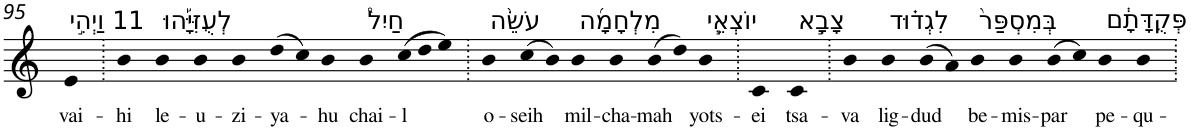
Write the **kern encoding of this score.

**kern	**text
*part1	*part1
*staff1	*staff1
*I"Piano	*
*I'Pno	*
!!LO:PB:g=z
*clefG2	*
*k[]	*
=95	=95
!LO:TX:a:t=11 וַיְהִ֣י	!
!	!LO:LY:b
4e	vai-
=96.	=96.
!	!LO:LY:b
4b	-hi
!LO:TX:a:t=לְעֻזִּיָּ֡הוּ	!
!	!LO:LY:b
4b	le-
!	!LO:LY:b
4b	-u-
!	!LO:LY:b
4b	-zi-
!	!LO:LY:b
(>8dd	-ya-
8cc)	.
!	!LO:LY:b
4b	-hu
!LO:TX:a:t=חַיִל֩	!
!	!LO:LY:b
4b	chai-
*Xtuplet	*
!	!LO:LY:b
(>12cc	-l
12dd	.
12ee)	.
=97.	=97.
!LO:TX:a:t=עֹשֵׂ֨ה	!
!	!LO:LY:b
4b	o-
!	!LO:LY:b
(>8cc	-seih
8b)	.
!LO:TX:a:t=מִלְחָמָ֜ה	!
!	!LO:LY:b
4b	mil-
!	!LO:LY:b
4b	-cha-
!	!LO:LY:b
(>8b	-mah
8dd)	.
!LO:TX:a:t=יוֹצְאֵ֧י	!
!	!LO:LY:b
4b	yots-
=98.	=98.
!	!LO:LY:b
4c	-ei
!LO:TX:a:t=צָבָ֣א	!
!	!LO:LY:b
4c	tsa-
=99.	=99.
!	!LO:LY:b
4b	-va
!LO:TX:a:t=לִגְד֗וּד	!
!	!LO:LY:b
4b	lig-
!	!LO:LY:b
(>8b	-dud
8a)	.
!LO:TX:a:t=בְּמִסְפַּר֙	!
!	!LO:LY:b
4b	be-
!	!LO:LY:b
4b	-mis-
!	!LO:LY:b
(>8b	-par
8cc)	.
!LO:TX:a:t=פְּקֻדָּתָ֔ם	!
!	!LO:LY:b
4b	pe-
!	!LO:LY:b
4b	-qu-
=.	=.
*-	*-
